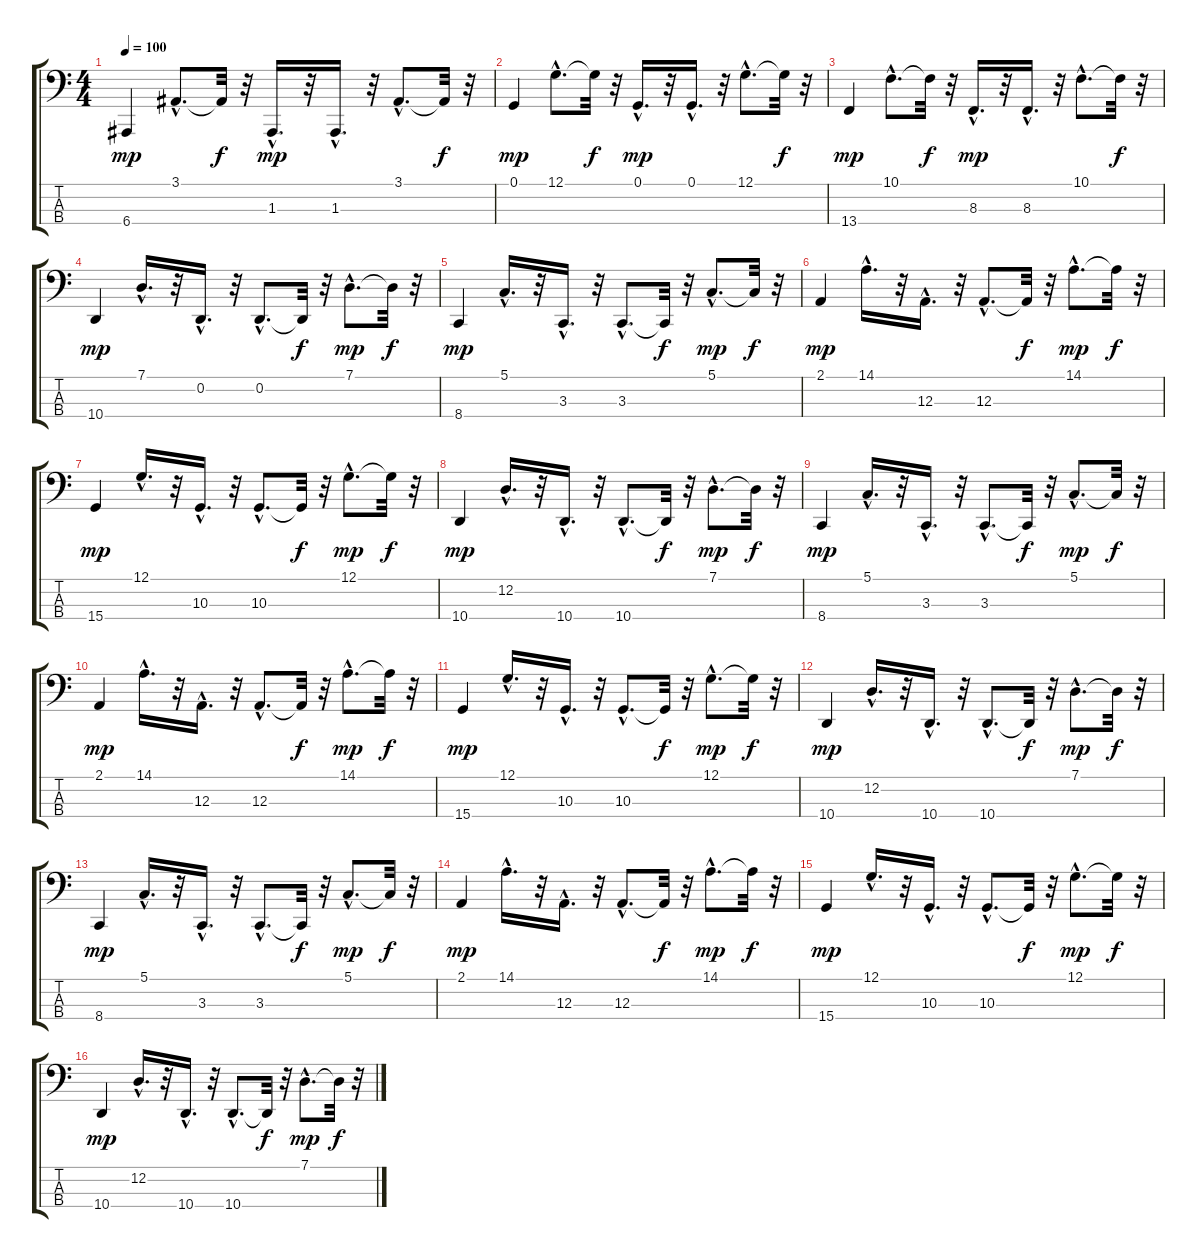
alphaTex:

\track "" {instrument bassoon}
\staff {score tabs}
\tuning (G2 D2 A1 E1) {hide}
\ts (4 4)
\tempo 100
\clef f4
\ks c
6.4.4{dy mp} 3.1{hac}.8{d} 3.1{t}.32{dy f} r.32 1.3{hac}.16{d dy mp} r.32 1.3{hac}.16{d} r.32 3.1{hac}.8{d} 3.1{t}.32{dy f} r.32 |
0.1.4{dy mp} 12.1{hac}.8{d} 12.1{t}.32{dy f} r.32 0.1{hac}.16{d dy mp} r.32 0.1{hac}.16{d} r.32 12.1{hac}.8{d} 12.1{t}.32{dy f} r.32 |
13.4.4{dy mp} 10.1{hac}.8{d} 10.1{t}.32{dy f} r.32 8.3{hac}.16{d dy mp} r.32 8.3{hac}.16{d} r.32 10.1{hac}.8{d} 10.1{t}.32{dy f} r.32 |
10.4.4{dy mp} 7.1{hac}.16{d} r.32 0.2{hac}.16{d} r.32 0.2{hac}.8{d} 0.2{t}.32{dy f} r.32 7.1{hac}.8{d dy mp} 7.1{t}.32{dy f} r.32 |
8.4.4{dy mp} 5.1{hac}.16{d} r.32 3.3{hac}.16{d} r.32 3.3{hac}.8{d} 3.3{t}.32{dy f} r.32 5.1{hac}.8{d dy mp} 5.1{t}.32{dy f} r.32 |
2.1.4{dy mp} 14.1{hac}.16{d} r.32 12.3{hac}.16{d} r.32 12.3{hac}.8{d} 12.3{t}.32{dy f} r.32 14.1{hac}.8{d dy mp} 14.1{t}.32{dy f} r.32 |
15.4.4{dy mp} 12.1{hac}.16{d} r.32 10.3{hac}.16{d} r.32 10.3{hac}.8{d} 10.3{t}.32{dy f} r.32 12.1{hac}.8{d dy mp} 12.1{t}.32{dy f} r.32 |
10.4.4{dy mp} 12.2{hac}.16{d} r.32 10.4{hac}.16{d} r.32 10.4{hac}.8{d} 10.4{t}.32{dy f} r.32 7.1{hac}.8{d dy mp} 7.1{t}.32{dy f} r.32 |
8.4.4{dy mp} 5.1{hac}.16{d} r.32 3.3{hac}.16{d} r.32 3.3{hac}.8{d} 3.3{t}.32{dy f} r.32 5.1{hac}.8{d dy mp} 5.1{t}.32{dy f} r.32 |
2.1.4{dy mp} 14.1{hac}.16{d} r.32 12.3{hac}.16{d} r.32 12.3{hac}.8{d} 12.3{t}.32{dy f} r.32 14.1{hac}.8{d dy mp} 14.1{t}.32{dy f} r.32 |
15.4.4{dy mp} 12.1{hac}.16{d} r.32 10.3{hac}.16{d} r.32 10.3{hac}.8{d} 10.3{t}.32{dy f} r.32 12.1{hac}.8{d dy mp} 12.1{t}.32{dy f} r.32 |
10.4.4{dy mp} 12.2{hac}.16{d} r.32 10.4{hac}.16{d} r.32 10.4{hac}.8{d} 10.4{t}.32{dy f} r.32 7.1{hac}.8{d dy mp} 7.1{t}.32{dy f} r.32 |
8.4.4{dy mp} 5.1{hac}.16{d} r.32 3.3{hac}.16{d} r.32 3.3{hac}.8{d} 3.3{t}.32{dy f} r.32 5.1{hac}.8{d dy mp} 5.1{t}.32{dy f} r.32 |
2.1.4{dy mp} 14.1{hac}.16{d} r.32 12.3{hac}.16{d} r.32 12.3{hac}.8{d} 12.3{t}.32{dy f} r.32 14.1{hac}.8{d dy mp} 14.1{t}.32{dy f} r.32 |
15.4.4{dy mp} 12.1{hac}.16{d} r.32 10.3{hac}.16{d} r.32 10.3{hac}.8{d} 10.3{t}.32{dy f} r.32 12.1{hac}.8{d dy mp} 12.1{t}.32{dy f} r.32 |
10.4.4{dy mp} 12.2{hac}.16{d} r.32 10.4{hac}.16{d} r.32 10.4{hac}.8{d} 10.4{t}.32{dy f} r.32 7.1{hac}.8{d dy mp} 7.1{t}.32{dy f} r.32
